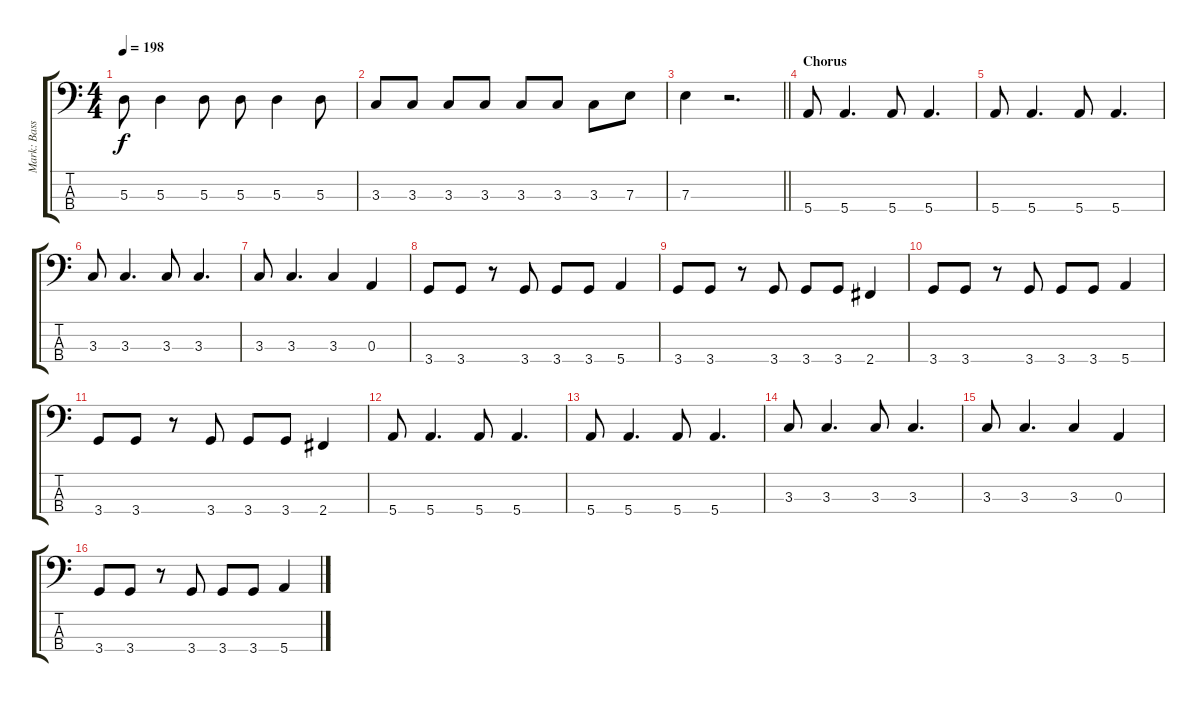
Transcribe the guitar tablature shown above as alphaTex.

\track ("Mark: Bass" "Mark: Bass") {instrument electricbassfinger}
\staff {score tabs}
\tuning (G2 D2 A1 E1) {hide}
\ts (4 4)
\tempo 198
\clef f4
\ks c
5.3.8{dy f} 5.3.4 5.3.8 5.3.8 5.3.4 5.3.8 |
3.3.8 3.3.8 3.3.8 3.3.8 3.3.8 3.3.8 3.3.8 7.3.8 |
\barLineRight lightlight
7.3.4 r.2{d} |
\section ("" "Chorus")
5.4.8 5.4.4{d} 5.4.8 5.4.4{d} |
5.4.8 5.4.4{d} 5.4.8 5.4.4{d} |
3.3.8 3.3.4{d} 3.3.8 3.3.4{d} |
3.3.8 3.3.4{d} 3.3.4 0.3.4 |
3.4.8 3.4.8 r.8 3.4.8 3.4.8 3.4.8 5.4.4 |
3.4.8 3.4.8 r.8 3.4.8 3.4.8 3.4.8 2.4.4 |
3.4.8 3.4.8 r.8 3.4.8 3.4.8 3.4.8 5.4.4 |
3.4.8 3.4.8 r.8 3.4.8 3.4.8 3.4.8 2.4.4 |
5.4.8 5.4.4{d} 5.4.8 5.4.4{d} |
5.4.8 5.4.4{d} 5.4.8 5.4.4{d} |
3.3.8 3.3.4{d} 3.3.8 3.3.4{d} |
3.3.8 3.3.4{d} 3.3.4 0.3.4 |
3.4.8 3.4.8 r.8 3.4.8 3.4.8 3.4.8 5.4.4
